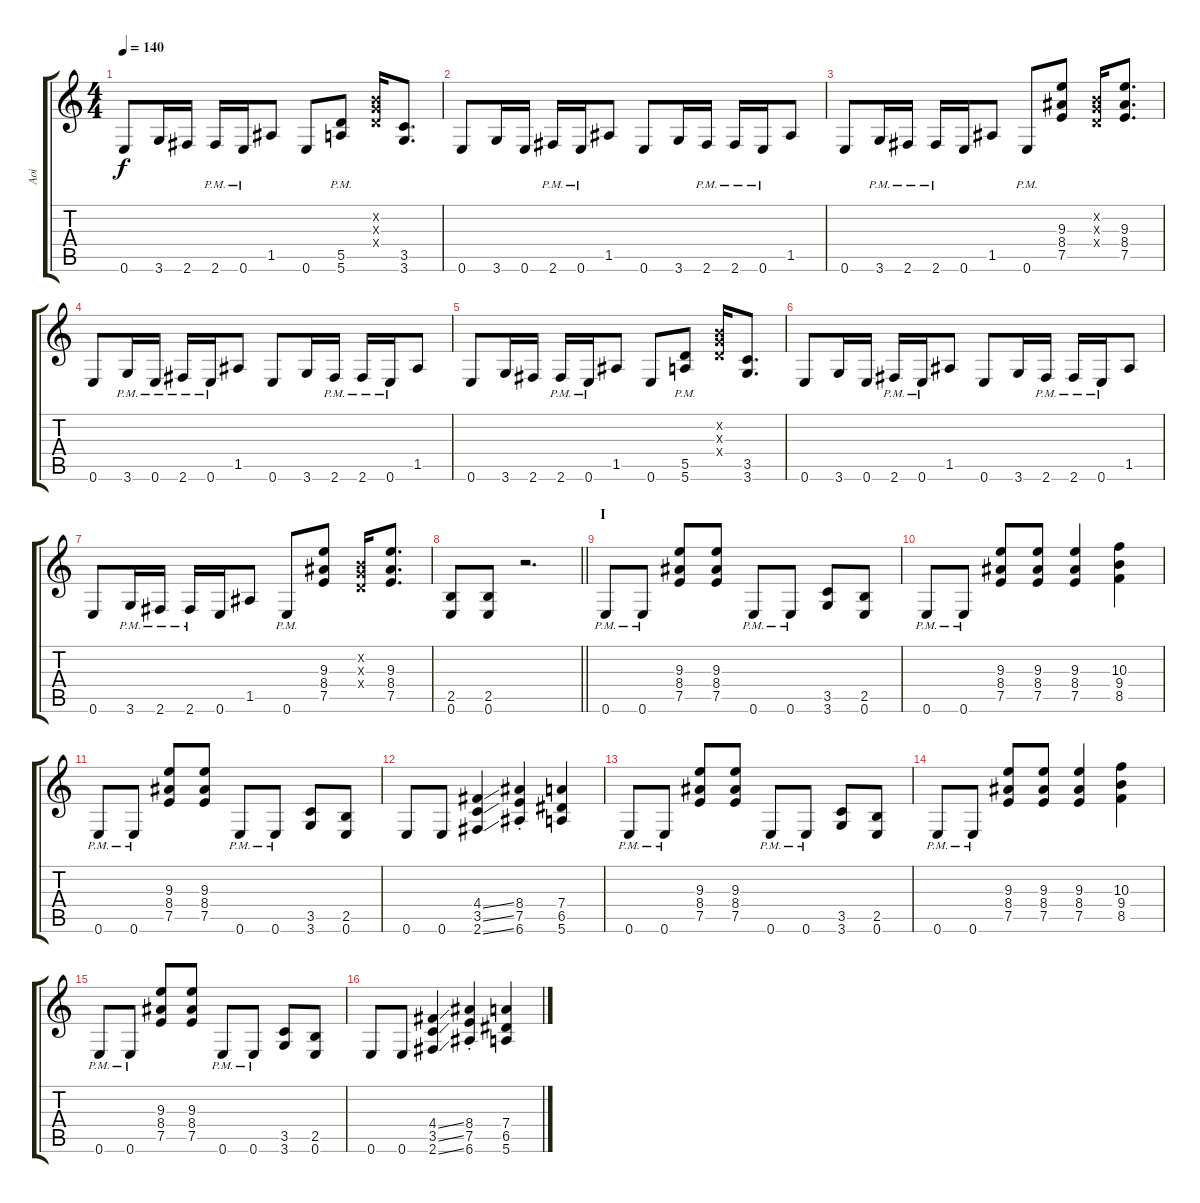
\track ("Aoi" "Aoi") {instrument distortionguitar}
\staff {score tabs}
\tuning (E4 B3 G3 D3 A2 E2) {hide}
\ts (4 4)
\tempo 140
\clef g2
\ks c
0.6.8{dy f} 3.6.16 2.6.16 2.6{pm}.16 0.6{pm}.16 1.5.8 0.6.8 (5.5{pm} 5.6{pm}).8 (0.2{x} 0.3{x} 0.4{x}).16 (3.5 3.6).8{d} |
0.6.8 3.6.16 0.6.16 2.6{pm}.16 0.6{pm}.16 1.5.8 0.6.8 3.6.16 2.6{pm}.16 2.6{pm}.16 0.6{pm}.16 1.5.8 |
0.6.8 3.6{pm}.16 2.6{pm}.16 2.6{pm}.16 0.6.16 1.5.8 0.6{pm}.8 (9.3 8.4 7.5).8 (0.2{x} 0.3{x} 0.4{x}).16 (9.3 8.4 7.5).8{d} |
0.6.8 3.6{pm}.16 0.6{pm}.16 2.6{pm}.16 0.6{pm}.16 1.5.8 0.6.8 3.6.16 2.6{pm}.16 2.6{pm}.16 0.6{pm}.16 1.5.8 |
0.6.8 3.6.16 2.6.16 2.6{pm}.16 0.6{pm}.16 1.5.8 0.6.8 (5.5{pm} 5.6{pm}).8 (0.2{x} 0.3{x} 0.4{x}).16 (3.5 3.6).8{d} |
0.6.8 3.6.16 0.6.16 2.6{pm}.16 0.6{pm}.16 1.5.8 0.6.8 3.6.16 2.6{pm}.16 2.6{pm}.16 0.6{pm}.16 1.5.8 |
0.6.8 3.6{pm}.16 2.6{pm}.16 2.6{pm}.16 0.6.16 1.5.8 0.6{pm}.8 (9.3 8.4 7.5).8 (0.2{x} 0.3{x} 0.4{x}).16 (9.3 8.4 7.5).8{d} |
\barLineRight lightlight
(2.5 0.6).8 (2.5 0.6).8 r.2{d} |
\section ("" "I")
0.6{pm}.8 0.6{pm}.8 (9.3 8.4 7.5).8 (9.3 8.4 7.5).8 0.6{pm}.8 0.6{pm}.8 (3.5 3.6).8 (2.5 0.6).8 |
0.6{pm}.8 0.6{pm}.8 (9.3 8.4 7.5).8 (9.3 8.4 7.5).8 (9.3 8.4 7.5).4 (10.3 9.4 8.5).4 |
0.6{pm}.8 0.6{pm}.8 (9.3 8.4 7.5).8 (9.3 8.4 7.5).8 0.6{pm}.8 0.6{pm}.8 (3.5 3.6).8 (2.5 0.6).8 |
0.6.8 0.6.8 (4.4{ss} 3.5{ss} 2.6{ss}).4 (8.4{st} 7.5{st} 6.6{st}).4 (7.4 6.5 5.6).4 |
0.6{pm}.8 0.6{pm}.8 (9.3 8.4 7.5).8 (9.3 8.4 7.5).8 0.6{pm}.8 0.6{pm}.8 (3.5 3.6).8 (2.5 0.6).8 |
0.6{pm}.8 0.6{pm}.8 (9.3 8.4 7.5).8 (9.3 8.4 7.5).8 (9.3 8.4 7.5).4 (10.3 9.4 8.5).4 |
0.6{pm}.8 0.6{pm}.8 (9.3 8.4 7.5).8 (9.3 8.4 7.5).8 0.6{pm}.8 0.6{pm}.8 (3.5 3.6).8 (2.5 0.6).8 |
0.6.8 0.6.8 (4.4{ss} 3.5{ss} 2.6{ss}).4 (8.4{st} 7.5{st} 6.6{st}).4 (7.4 6.5 5.6).4
